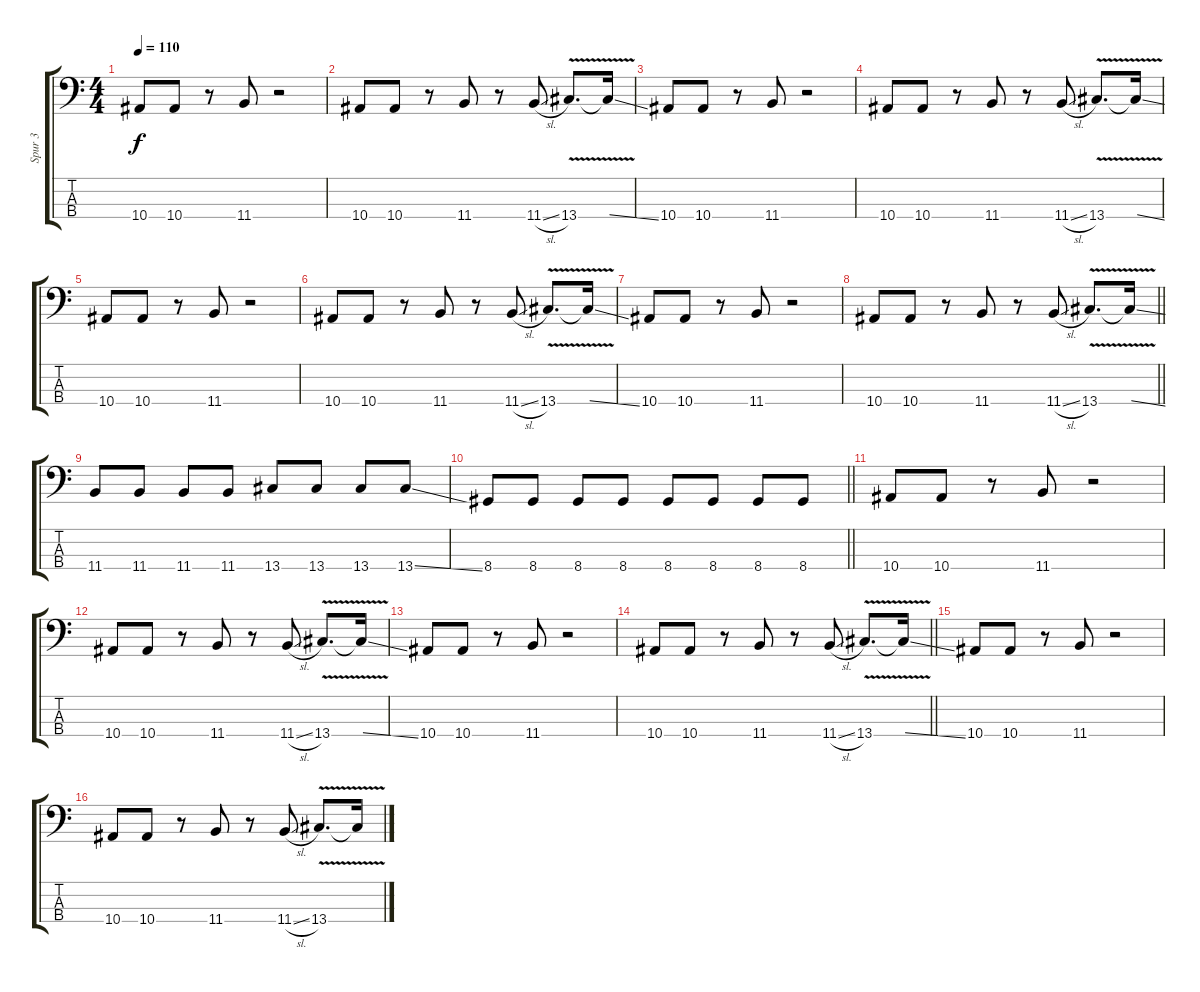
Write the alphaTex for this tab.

\track ("Spur 3" "Spur 3") {instrument electricbasspick}
\staff {score tabs}
\tuning (Eb2 Bb1 F1 C1) {hide}
\ts (4 4)
\tempo 110
\clef f4
\ks c
10.4.8{dy f} 10.4.8 r.8 11.4.8 r.2 |
10.4.8 10.4.8 r.8 11.4.8 r.8 11.4{sl}.8 13.4{v}.8{d} 13.4{ss t}.16 |
10.4.8 10.4.8 r.8 11.4.8 r.2 |
10.4.8 10.4.8 r.8 11.4.8 r.8 11.4{sl}.8 13.4{v}.8{d} 13.4{ss t}.16 |
10.4.8 10.4.8 r.8 11.4.8 r.2 |
10.4.8 10.4.8 r.8 11.4.8 r.8 11.4{sl}.8 13.4{v}.8{d} 13.4{ss t}.16 |
10.4.8 10.4.8 r.8 11.4.8 r.2 |
\barLineRight lightlight
10.4.8 10.4.8 r.8 11.4.8 r.8 11.4{sl}.8 13.4{v}.8{d} 13.4{ss t}.16 |
11.4.8 11.4.8 11.4.8 11.4.8 13.4.8 13.4.8 13.4.8 13.4{ss}.8 |
\barLineRight lightlight
8.4.8 8.4.8 8.4.8 8.4.8 8.4.8 8.4.8 8.4.8 8.4.8 |
10.4.8 10.4.8 r.8 11.4.8 r.2 |
10.4.8 10.4.8 r.8 11.4.8 r.8 11.4{sl}.8 13.4{v}.8{d} 13.4{ss t}.16 |
10.4.8 10.4.8 r.8 11.4.8 r.2 |
\barLineRight lightlight
10.4.8 10.4.8 r.8 11.4.8 r.8 11.4{sl}.8 13.4{v}.8{d} 13.4{ss t}.16 |
10.4.8 10.4.8 r.8 11.4.8 r.2 |
10.4.8 10.4.8 r.8 11.4.8 r.8 11.4{sl}.8 13.4{v}.8{d} 13.4{ss t}.16
